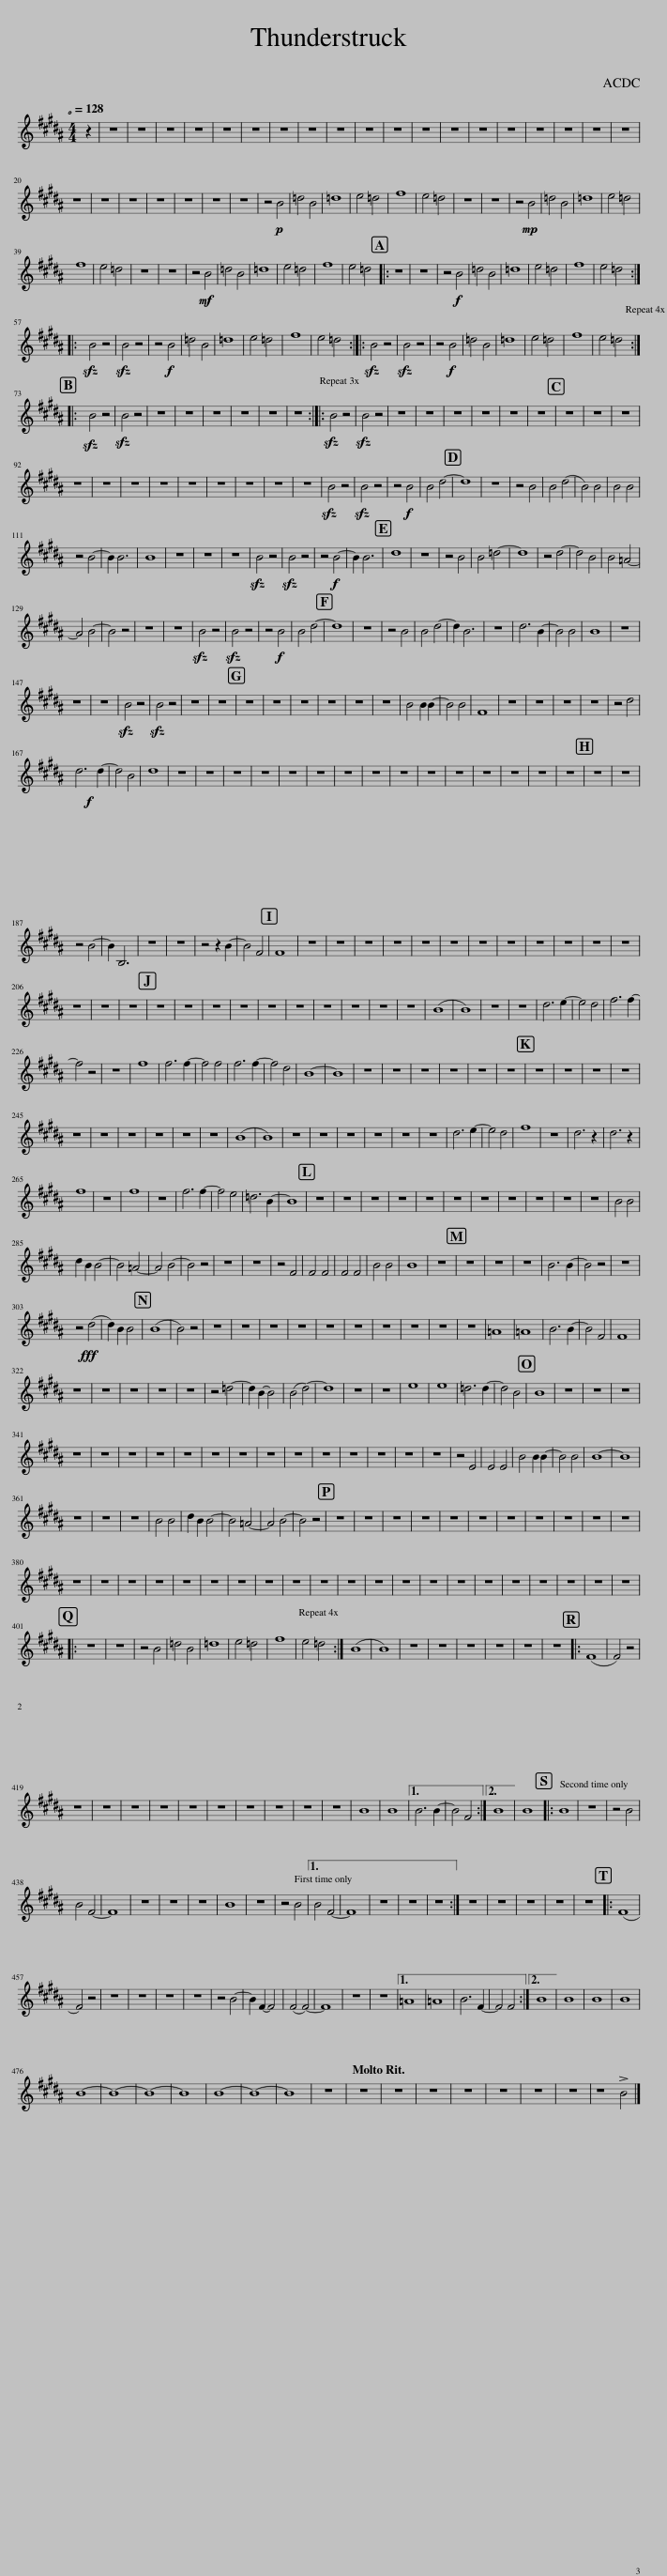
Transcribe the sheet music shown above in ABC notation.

X:1
L:1/8
Q:1/4=128
M:4/4
I:linebreak $
K:B
V:1 treble
V:1
 z2 | z8 | z8 | z8 | z8 | %5
 z8 | z8 | z8 | z8 | z8 | %10
 z8 | z8 | z8 | z8 | z8 | %15
 z8 | z8 | z8 | z8 | z8 |$ %20
 z8 | z8 | z8 | z8 | z8 | %25
 z8 | z8 | z4!p! B4 | =d4 B4 | =d8 | %30
 e4 =d4 | f8 | e4 =d4 | z8 | z8 | %35
 z4!mp! B4 | =d4 B4 | =d8 | e4 =d4 |$ f8 | %40
 e4 =d4 | z8 | z8 | z4!mf! B4 | =d4 B4 | %45
 =d8 | e4 =d4 | f8 | e4 =d4 |: z8 | %50
 z8 | z4!f! B4 | =d4 B4 | =d8 | e4 =d4 | %55
 f8 | e4 =d4 ::$!sfz! B4 z4 |!sfz! B4 z4 | z4!f! B4 | %60
 =d4 B4 | =d8 | e4 =d4 | f8 | e4 =d4 :: %65
!sfz! B4 z4 |!sfz! B4 z4 | z4!f! B4 | =d4 B4 | =d8 | %70
 e4 =d4 | f8 | e4 =d4 ::$!sfz! B4 z4 |!sfz! B4 z4 | %75
 z8 | z8 | z8 | z8 | z8 | %80
 z8 ::!sfz! B4 z4 |!sfz! B4 z4 | z8 | z8 | %85
 z8 | z8 | z8 | z8 | z8 | %90
 z8 | z8 |$ z8 | z8 | z8 | %95
 z8 | z8 | z8 | z8 | z8 | %100
 z8 |!sfz! B4 z4 |!sfz! B4 z4 | z4!f! B4 | B4 d4- | %105
 d8 | z8 | z4 B4 | B4 (d4 | B4) B4 | %110
 B4 B4 |$ z4 B4- | B2 B6 | B8 | z8 | %115
 z8 | z8 |!sfz! B4 z4 |!sfz! B4 z4 | z4!f! B4- | %120
 B2 B6 | d8 | z8 | z4 B4 | B4 =d4- | %125
 d8 | z4 d4- | d4 B4 | B4 =A4- |$ A4 B4- | %130
 B4 z4 | z8 | z8 |!sfz! B4 z4 |!sfz! B4 z4 | %135
 z4!f! B4 | B4 d4- | d8 | z8 | z4 B4 | %140
 B4 d4- | d2 B6 | z8 | d6 B2- | B4 B4 | %145
 B8 | z8 |$ z8 | z8 |!sfz! B4 z4 | %150
!sfz! B4 z4 | z8 | z8 | z8 | z8 | %155
 z8 | z8 | z8 | z8 | B4 B2 B2- | %160
 B4 B4 | F8 | z8 | z8 | z8 | %165
 z8 | z4 d4 |$ d6 d2-!f! | d4 B4 | d8 | %170
 z8 | z8 | z8 | z8 | z8 | %175
 z8 | z8 | z8 | z8 | z8 | %180
 z8 | z8 | z8 | z8 | z8 | %185
 z8 | z8 |$ z4 B4- | B2 B,6 | z8 | %190
 z8 | z4 z2 B2- | B4 F4 | F8 | z8 | %195
 z8 | z8 | z8 | z8 | z8 | %200
 z8 | z8 | z8 | z8 | z8 | %205
 z8 |$ z8 | z8 | z8 | z8 | %210
 z8 | z8 | z8 | z8 | z8 | %215
 z8 | z8 | z8 | z8 | (B8 | %220
 B8) | z8 | z8 | d6 e2- | e4 d4 | %225
 f6 f2- |$ f4 z4 | z8 | f8 | f6 f2- | %230
 f4 f4 | f6 f2- | f4 d4 | B8- | B8 | %235
 z8 | z8 | z8 | z8 | z8 | %240
 z8 | z8 | z8 | z8 | z8 |$ %245
 z8 | z8 | z8 | z8 | z8 | %250
 z8 | (B8 | B8) | z8 | z8 | %255
 z8 | z8 | z8 | z8 | d6 e2- | %260
 e4 d4 | f8 | z8 | d6 z2 | d6 z2 |$ %265
 f8 | z8 | f8 | z8 | f6 f2- | %270
 f4 e4 | =d6 B2- | B8 | z8 | z8 | %275
 z8 | z8 | z8 | z8 | z8 | %280
 z8 | z8 | z8 | z8 | B4 B4 |$ %285
 d2 B2 B4- | B4 =A4- | A4 B4- | B4 z4 | z8 | %290
 z8 | z4 F4 | F4 F4 | F4 F4 | B4 B4 | %295
 B8 | z8 | z8 | z8 | z8 | %300
 B6 B2- | B4 z4 | z8 |$ z4!fff! (d4 | d2) B2 B4 | %305
 (B8 | B4) z4 | z8 | z8 | z8 | %310
 z8 | z8 | z8 | z8 | z8 | %315
 z8 | z8 | =A8 | =A8 | B6 B2- | %320
 B4 F4 | F8 |$ z8 | z8 | z8 | %325
 z8 | z8 | z4 =d4- | d2 B2- B4 | (B4 d4-) | %330
 d8 | z8 | z8 | e8 | e8 | %335
 =d6 d2- | d4 B4 | B8 | z8 | z8 | %340
 z8 |$ z8 | z8 | z8 | z8 | %345
 z8 | z8 | z8 | z8 | z8 | %350
 z8 | z8 | z8 | z8 | z8 | %355
 z4 E4 | E4 E4 | B4 B2 B2- | B4 B4 | B8- | %360
 B8 |$ z8 | z8 | z8 | B4 B4 | %365
 d2 B2 B4- | B4 =A4- | A4 B4- | B4 z4 | z8 | %370
 z8 | z8 | z8 | z8 | z8 | %375
 z8 | z8 | z8 | z8 | z8 |$ %380
 z8 | z8 | z8 | z8 | z8 | %385
 z8 | z8 | z8 | z8 | z8 | %390
 z8 | z8 | z8 | z8 | z8 | %395
 z8 | z8 | z8 | z8 | z8 | %400
 z8 |:$ z8 | z8 | z4 B4 | =d4 B4 | %405
 =d8 | e4 =d4 | f8 | e4 =d4 :| (B8 | %410
 B8) | z8 | z8 | z8 | z8 | %415
 z8 | z8 |: (F8 | F4) z4 |$ z8 | %420
 z8 | z8 | z8 | z8 | z8 | %425
 z8 | z8 | z8 | z8 | B8 | %430
 B8 |1 B6 B2- | B4 F4 :|2 B8 || B8 |: %435
 B8 | z8 | z4 B4 |$ B4 F4- | F8 | %440
 z8 | z8 | z8 | B8 | z8 | %445
 z4 B4 |1 B4 F4- | F8 | z8 | z8 | %450
 z8 :| z8 | z8 | z8 | z8 | %455
 z8 |: (F8 |$ F4) z4 | z8 | z8 | %460
 z8 | z8 | z4 B4- | B2 F2- F4 | (F4 F4-) | %465
 F8 | z8 | z8 |1 =A8 | =A8 | %470
 B6 F2- | F4 F4 :|2 B8 || B8 | B8 | %475
 B8 |$ B8- | B8- | B8- | B8 | %480
 B8- | B8- | B8 | z8 |[Q:1/2=80] z8 | %485
 z8 |[Q:1/2=80] z8 | z8 |[Q:1/2=80] z8 | z8 | %490
[Q:1/2=80] z8 |[Q:1/2=80] z8 !>!B4 |] %492
